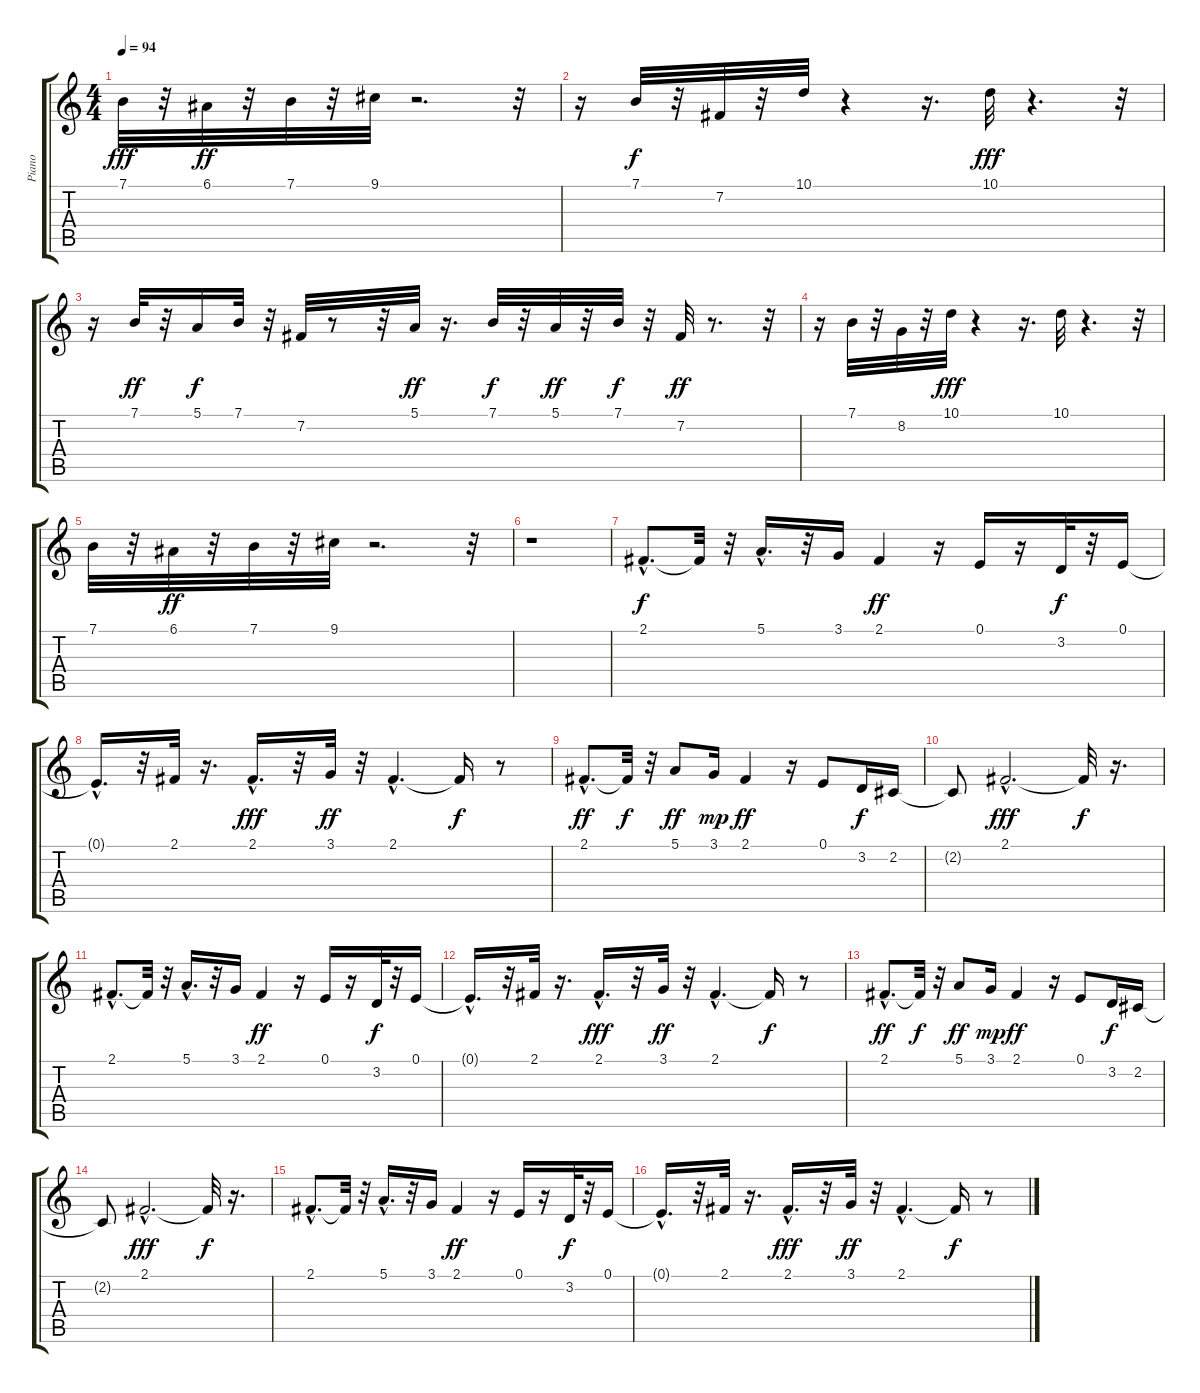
\track ("Piano" "Piano") {instrument brightacousticpiano}
\staff {score tabs}
\tuning (E4 B3 G3 D3 A2 E2) {hide}
\ts (4 4)
\tempo 94
\clef g2
\ks c
7.1.32{dy fff} r.32 6.1.32{dy ff} r.32 7.1.32 r.32 9.1.32 r.2{d} r.32 |
r.16 7.1.32{dy f} r.32 7.2.32 r.32 10.1.32 r.4 r.16{d} 10.1.32{dy fff} r.4{d} r.32 |
r.16 7.1.32{dy ff} r.32 5.1.16{dy f} 7.1.32 r.32 7.2.32 r.8 r.32 5.1.32{dy ff} r.16{d} 7.1.32{dy f} r.32 5.1.32{dy ff} r.32 7.1.32{dy f} r.32 7.2.32{dy ff} r.8{d} r.32 |
r.16 7.1.32 r.32 8.2.32 r.32 10.1.32{dy fff} r.4 r.16{d} 10.1.32 r.4{d} r.32 |
7.1.32 r.32 6.1.32{dy ff} r.32 7.1.32 r.32 9.1.32 r.2{d} r.32 |
r.1 |
2.1{hac}.8{d dy f} 2.1{t}.32 r.32 5.1{hac}.16{d} r.32 3.1.16 2.1.4{dy ff} r.16 0.1.16 r.16 3.2.32{dy f} r.32 0.1.16 |
0.1{hac t}.16{d} r.32 2.1.32 r.16{d} 2.1{hac}.16{d dy fff} r.32 3.1.32{dy ff} r.32 2.1{hac}.4{d} 2.1{t}.16{dy f} r.8 |
2.1{hac}.8{d dy ff} 2.1{t}.32{dy f} r.32 5.1.8{dy ff} 3.1.16{dy mp} 2.1.4{dy ff} r.16 0.1.8 3.2.16{dy f} 2.2.16 |
2.2{t}.8 2.1{hac}.2{d dy fff} 2.1{t}.32{dy f} r.16{d} |
2.1{hac}.8{d} 2.1{t}.32 r.32 5.1{hac}.16{d} r.32 3.1.16 2.1.4{dy ff} r.16 0.1.16 r.16 3.2.32{dy f} r.32 0.1.16 |
0.1{hac t}.16{d} r.32 2.1.32 r.16{d} 2.1{hac}.16{d dy fff} r.32 3.1.32{dy ff} r.32 2.1{hac}.4{d} 2.1{t}.16{dy f} r.8 |
2.1{hac}.8{d dy ff} 2.1{t}.32{dy f} r.32 5.1.8{dy ff} 3.1.16{dy mp} 2.1.4{dy ff} r.16 0.1.8 3.2.16{dy f} 2.2.16 |
2.2{t}.8 2.1{hac}.2{d dy fff} 2.1{t}.32{dy f} r.16{d} |
2.1{hac}.8{d} 2.1{t}.32 r.32 5.1{hac}.16{d} r.32 3.1.16 2.1.4{dy ff} r.16 0.1.16 r.16 3.2.32{dy f} r.32 0.1.16 |
0.1{hac t}.16{d} r.32 2.1.32 r.16{d} 2.1{hac}.16{d dy fff} r.32 3.1.32{dy ff} r.32 2.1{hac}.4{d} 2.1{t}.16{dy f} r.8
